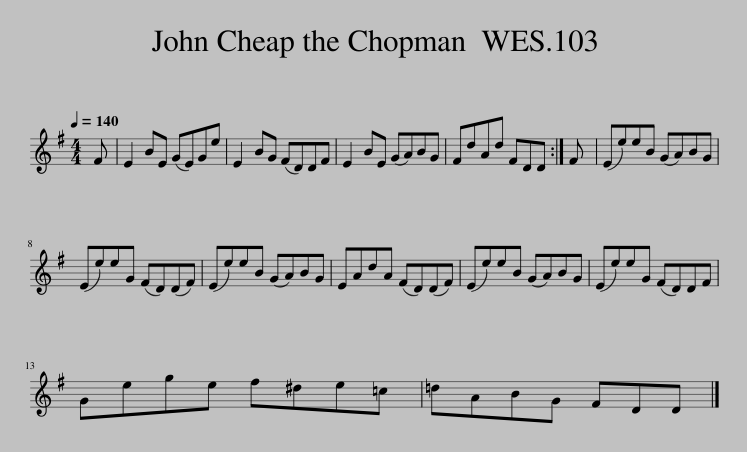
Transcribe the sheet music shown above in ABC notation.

X:1
L:1/8
Q:1/4=140
M:4/4
I:linebreak $
K:Emin
V:1 treble
V:1
 F | E2 BE (GE)Ge | E2 BG (FD)DF | E2 BE (GA)BG | FdAd FDD :| %5
 F | (Ee)eB (GA)BG |$ (Ee)eG (FD)(DF) | (Ee)eB (GA)BG | EAdA (FD)(DF) | %10
 (Ee)eB (GA)BG | (Ee)eG (FD)DF |$ Gege f^de=c | =dABG FDD |] %14
